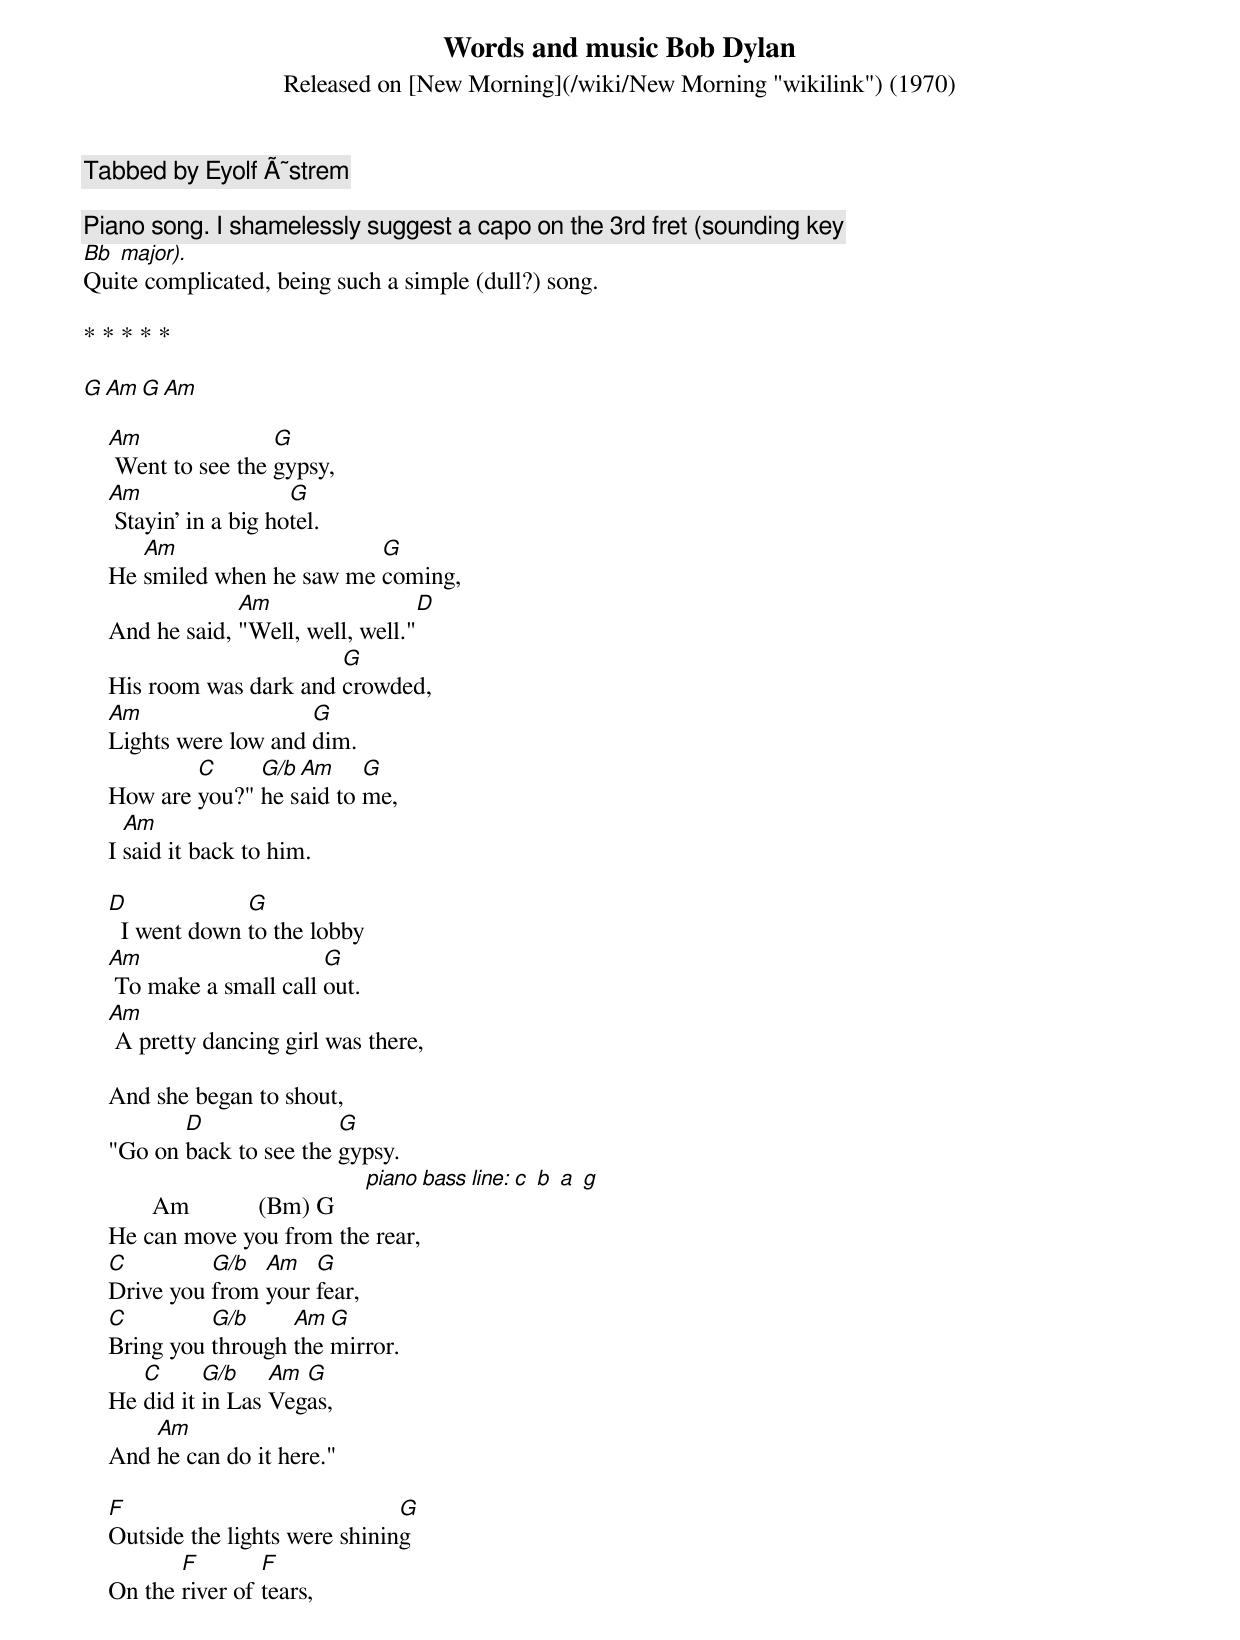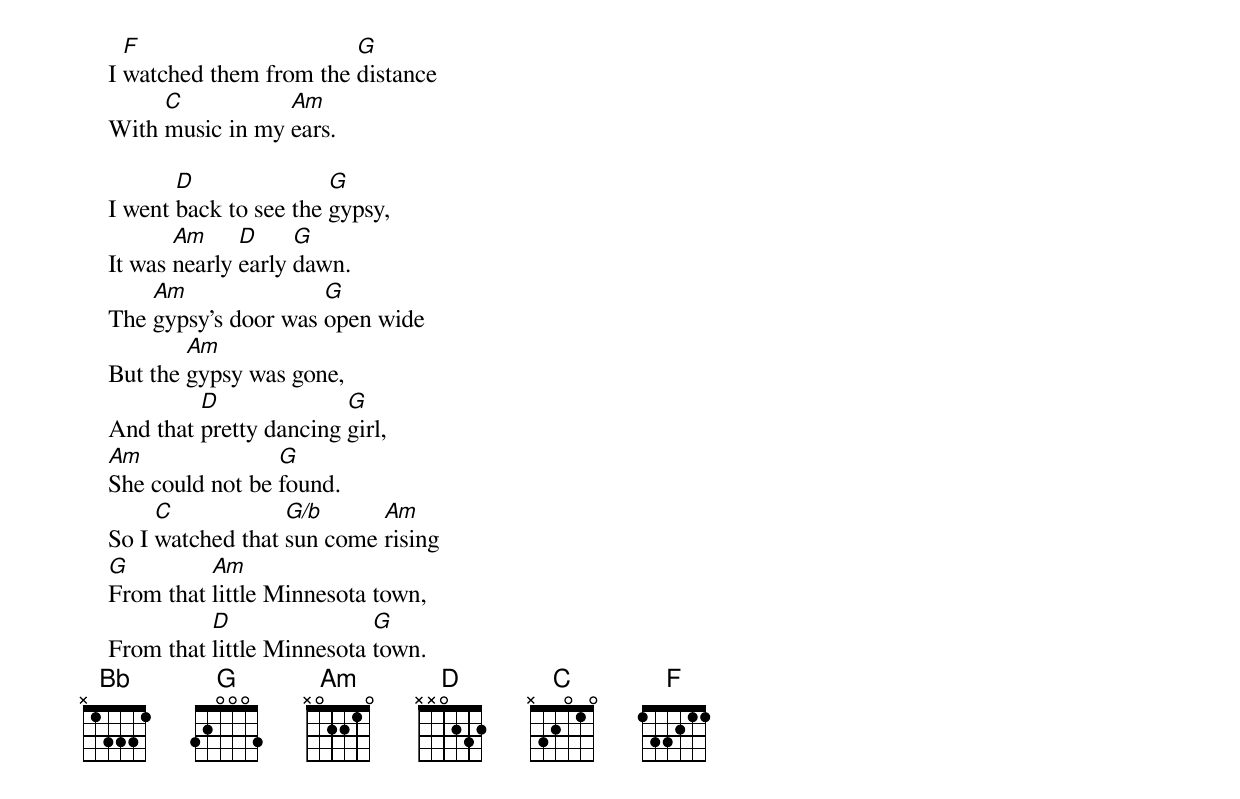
Words and music Bob Dylan
Released on [New Morning](/wiki/New Morning "wikilink") (1970)
Tabbed by Eyolf Ã˜strem

Piano song. I shamelessly suggest a capo on the 3rd fret (sounding key
Bb major).
Quite complicated, being such a simple (dull?) song.

* * * * *

    G    Am    G   Am

    Am               G
     Went to see the gypsy,
    Am                  G
     Stayin' in a big hotel.
       Am                    G
    He smiled when he saw me coming,
                 Am                   D
    And he said, "Well, well, well."
                          G
    His room was dark and crowded,
    Am                  G
    Lights were low and dim.
            C     G/b Am     G
    How are you?" he said to me,
      Am
    I said it back to him.

    D             G
      I went down to the lobby
    Am                    G
     To make a small call out.
    Am
     A pretty dancing girl was there,

    And she began to shout,
           D               G
    "Go on back to see the gypsy.
           Am           (Bm) G     [piano bass line: c  b  a  g]
    He can move you from the rear,
    C         G/b  Am   G
    Drive you from your fear,
    C         G/b     Am  G
    Bring you through the mirror.
       C      G/b    Am G
    He did it in Las Vegas,
        Am
    And he can do it here."

    F                             G
    Outside the lights were shining
           F        F
    On the river of tears,
      F                     G
    I watched them from the distance
         C           Am
    With music in my ears.

           D               G
    I went back to see the gypsy,
           Am     D     G
    It was nearly early dawn.
        Am               G
    The gypsy's door was open wide
            Am
    But the gypsy was gone,
             D              G
    And that pretty dancing girl,
    Am               G
    She could not be found.
         C            G/b      Am
    So I watched that sun come rising
    G         Am
    From that little Minnesota town,
              D                G
    From that little Minnesota town.
